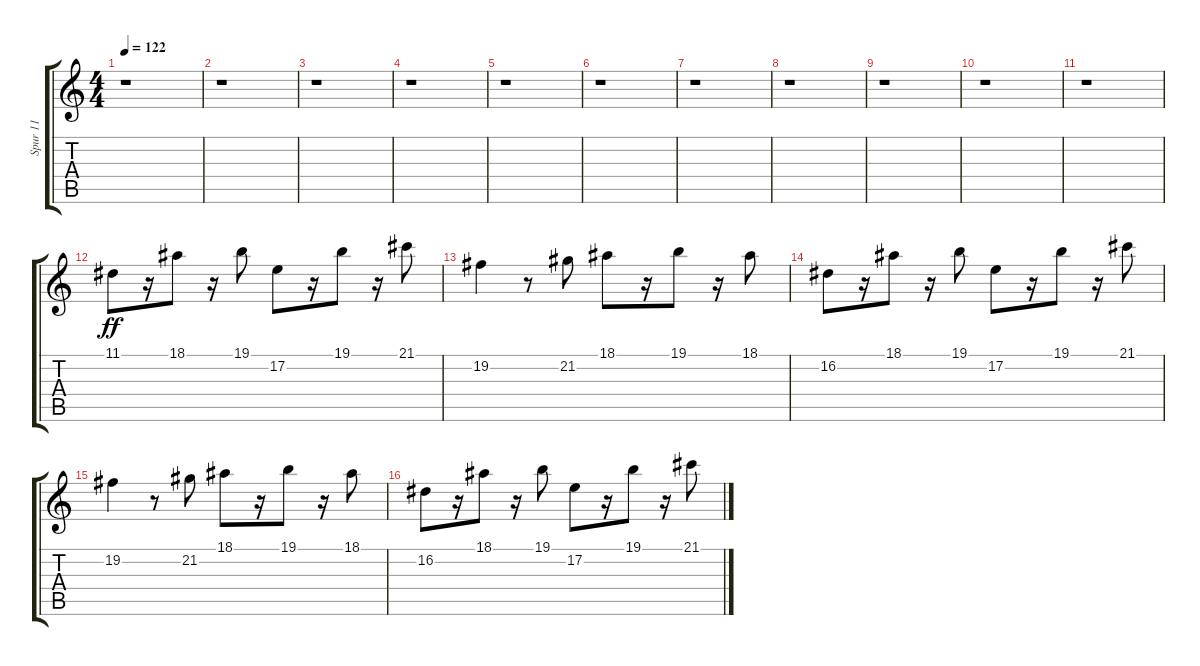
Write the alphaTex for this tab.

\track ("Spur 11" "Spur 11") {instrument fx5brightness}
\staff {score tabs}
\tuning (E4 B3 G3 D3 A2 E2) {hide}
\ts (4 4)
\tempo 122
\clef g2
\ks c
r.1{dy ff} |
r.1 |
r.1 |
r.1 |
r.1 |
r.1 |
r.1 |
r.1 |
r.1 |
r.1 |
r.1 |
11.1.8 r.16 18.1.8 r.16 19.1.8 17.2.8 r.16 19.1.8 r.16 21.1.8 |
19.2.4 r.8 21.2.8 18.1.8 r.16 19.1.8 r.16 18.1.8 |
16.2.8 r.16 18.1.8 r.16 19.1.8 17.2.8 r.16 19.1.8 r.16 21.1.8 |
19.2.4 r.8 21.2.8 18.1.8 r.16 19.1.8 r.16 18.1.8 |
16.2.8 r.16 18.1.8 r.16 19.1.8 17.2.8 r.16 19.1.8 r.16 21.1.8
